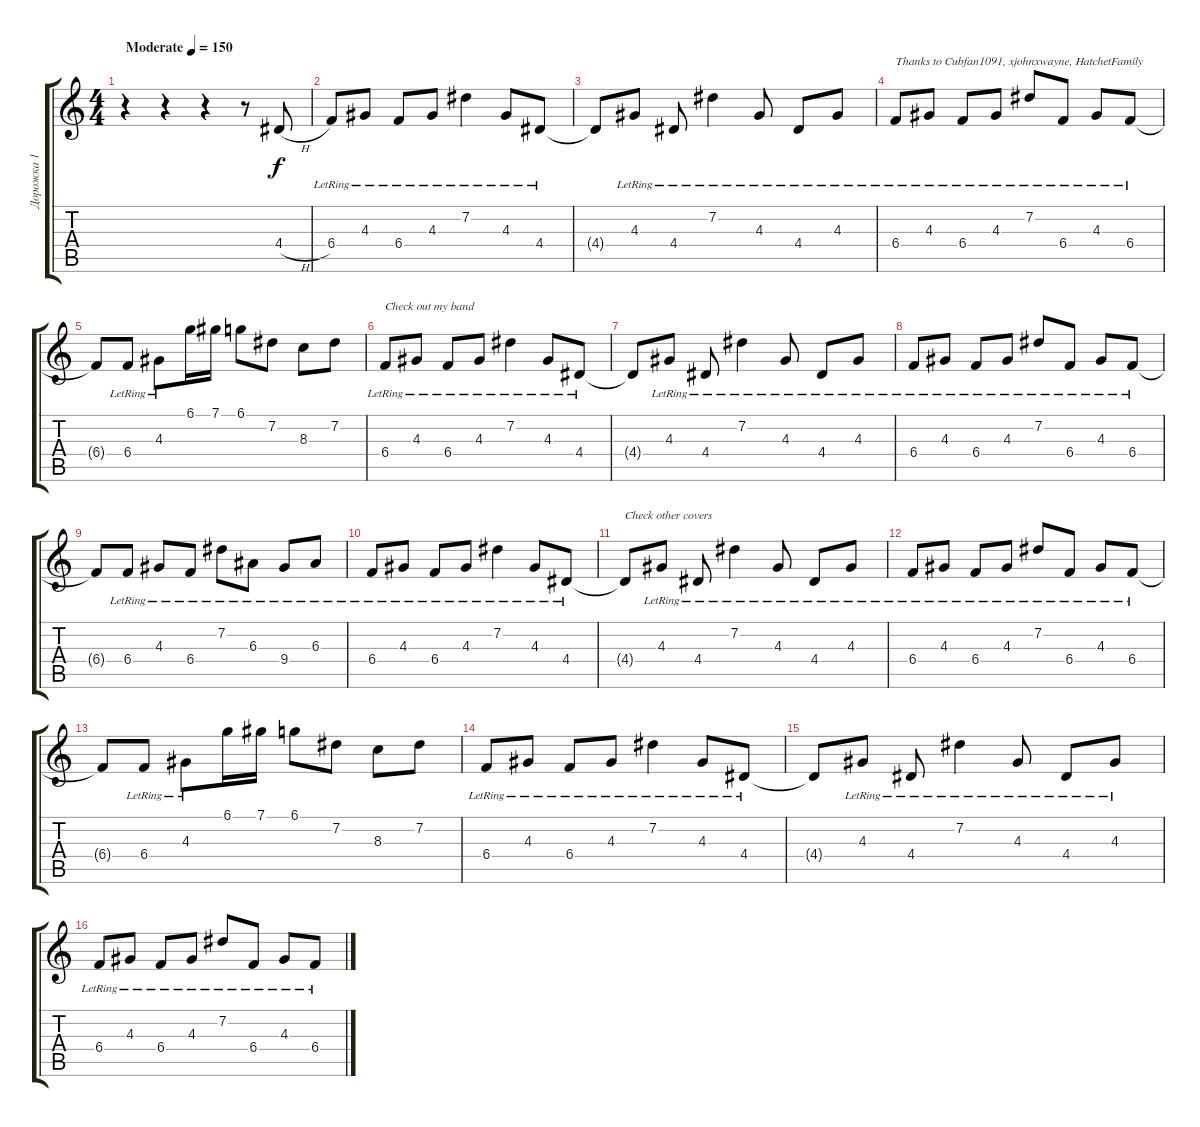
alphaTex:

\track ("Дорожка 1" "Дорожка 1") {instrument distortionguitar}
\staff {score tabs}
\tuning (Db4 Ab3 E3 B2 Gb2 B1) {hide}
\ts (4 4)
\tempo (150 "Moderate")
\clef g2
\ks c
r.4{txt "" dy f instrument distortionguitar} r.4 r.4 r.8 4.4{h}.8 |
6.4{lr}.8 4.3{lr}.8 6.4{lr}.8 4.3{lr}.8 7.2{lr}.4 4.3{lr}.8 4.4{lr}.8 |
4.4{t}.8 4.3{lr}.8 4.4{lr}.8 7.2{lr}.4 4.3{lr}.8 4.4{lr}.8 4.3{lr}.8 |
6.4{lr}.8{txt "Thanks to Cubfan1091, xjohnxwayne, HatchetFamily"} 4.3{lr}.8 6.4{lr}.8 4.3{lr}.8 7.2{lr}.8 6.4{lr}.8 4.3{lr}.8 6.4{lr}.8 |
6.4{t}.8 6.4{lr}.8 4.3{lr}.8 6.1.16 7.1.16 6.1.8 7.2.8 8.3.8 7.2.8 |
6.4{lr}.8{txt "Check out my band "} 4.3{lr}.8 6.4{lr}.8 4.3{lr}.8 7.2{lr}.4 4.3{lr}.8 4.4{lr}.8 |
4.4{t}.8 4.3{lr}.8{txt ""} 4.4{lr}.8 7.2{lr}.4 4.3{lr}.8 4.4{lr}.8 4.3{lr}.8 |
6.4{lr}.8 4.3{lr}.8 6.4{lr}.8 4.3{lr}.8 7.2{lr}.8 6.4{lr}.8 4.3{lr}.8 6.4{lr}.8 |
6.4{t}.8 6.4{lr}.8 4.3{lr}.8 6.4{lr}.8 7.2{lr}.8 6.3{lr}.8 9.4{lr}.8 6.3{lr}.8 |
6.4{lr}.8 4.3{lr}.8 6.4{lr}.8 4.3{lr}.8 7.2{lr}.4 4.3{lr}.8 4.4{lr}.8 |
4.4{t}.8{txt "Check other covers"} 4.3{lr}.8 4.4{lr}.8 7.2{lr}.4 4.3{lr}.8 4.4{lr}.8 4.3{lr}.8 |
6.4{lr}.8{txt ""} 4.3{lr}.8 6.4{lr}.8 4.3{lr}.8 7.2{lr}.8 6.4{lr}.8 4.3{lr}.8 6.4{lr}.8 |
6.4{t}.8 6.4{lr}.8 4.3{lr}.8 6.1.16 7.1.16 6.1.8 7.2.8 8.3.8 7.2.8 |
6.4{lr}.8 4.3{lr}.8 6.4{lr}.8 4.3{lr}.8 7.2{lr}.4 4.3{lr}.8 4.4{lr}.8 |
4.4{t}.8 4.3{lr}.8 4.4{lr}.8 7.2{lr}.4 4.3{lr}.8 4.4{lr}.8 4.3{lr}.8 |
6.4{lr}.8 4.3{lr}.8 6.4{lr}.8 4.3{lr}.8 7.2{lr}.8 6.4{lr}.8 4.3{lr}.8 6.4{lr}.8
